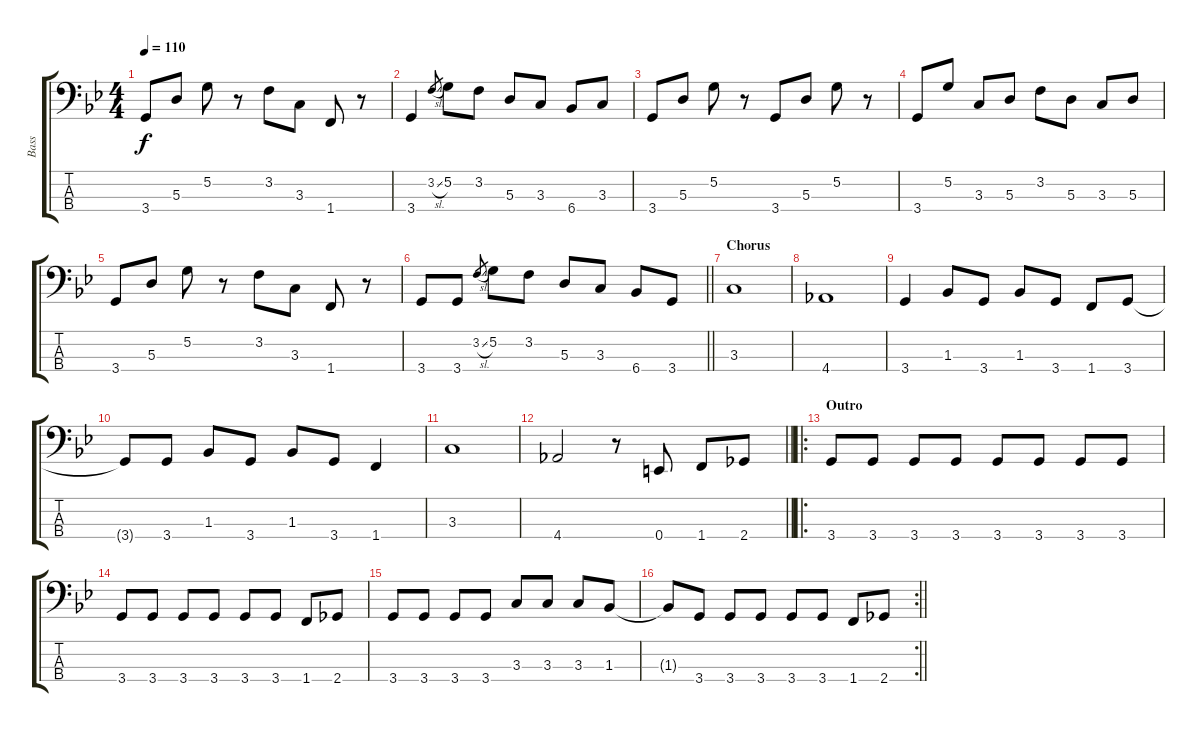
\track ("Bass" "Bass") {instrument electricbasspick}
\staff {score tabs}
\tuning (G2 D2 A1 E1) {hide}
\ts (4 4)
\tempo 110
\clef f4
\ks bb
3.4.8{dy f} 5.3.8 5.2.8 r.8 3.2.8 3.3.8 1.4.8 r.8 |
3.4.4 3.2{sl}.8{gr} 5.2.8 3.2.8 5.3.8 3.3.8 6.4.8 3.3.8 |
3.4.8 5.3.8 5.2.8 r.8 3.4.8 5.3.8 5.2.8 r.8 |
3.4.8 5.2.8 3.3.8 5.3.8 3.2.8 5.3.8 3.3.8 5.3.8 |
3.4.8 5.3.8 5.2.8 r.8 3.2.8 3.3.8 1.4.8 r.8 |
\barLineRight lightlight
3.4.8 3.4.8 3.2{sl}.8{gr} 5.2.8 3.2.8 5.3.8 3.3.8 6.4.8 3.4.8 |
\section ("" "Chorus")
3.3.1 |
4.4.1 |
3.4.4 1.3.8 3.4.8 1.3.8 3.4.8 1.4.8 3.4.8 |
3.4{t}.8 3.4.8 1.3.8 3.4.8 1.3.8 3.4.8 1.4.4 |
3.3.1 |
\barLineRight lightlight
4.4.2 r.8 0.4.8 1.4.8 2.4.8 |
\ro
\section ("" "Outro")
3.4.8 3.4.8 3.4.8 3.4.8 3.4.8 3.4.8 3.4.8 3.4.8 |
3.4.8 3.4.8 3.4.8 3.4.8 3.4.8 3.4.8 1.4.8 2.4.8 |
3.4.8 3.4.8 3.4.8 3.4.8 3.3.8 3.3.8 3.3.8 1.3.8 |
\rc 2
\barLineRight lightlight
1.3{t}.8 3.4.8 3.4.8 3.4.8 3.4.8 3.4.8 1.4.8 2.4.8
